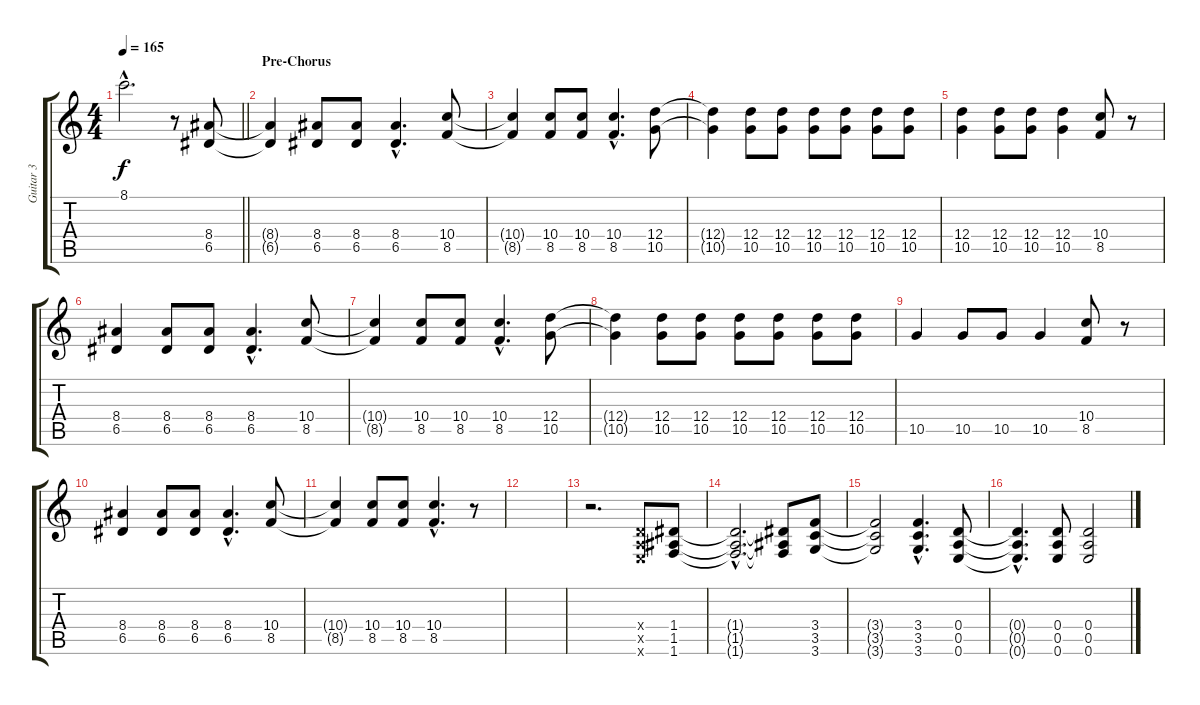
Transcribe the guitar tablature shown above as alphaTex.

\track ("Guitar 3" "Guitar 3") {instrument distortionguitar}
\staff {score tabs}
\tuning (E4 B3 G3 D3 A2 E2) {hide}
\ts (4 4)
\tempo 165
\clef g2
\barLineRight lightlight
\ks c
8.1{hac}.2{d dy f} r.8 (8.4 6.5).8 |
\section ("" "Pre-Chorus")
(8.4{t} 6.5{t}).4 (8.4 6.5).8 (8.4 6.5).8 (8.4{hac} 6.5{hac}).4{d} (10.4 8.5).8 |
(10.4{t} 8.5{t}).4 (10.4 8.5).8 (10.4 8.5).8 (10.4{hac} 8.5{hac}).4{d} (12.4 10.5).8 |
(12.4{t} 10.5{t}).4 (12.4 10.5).8 (12.4 10.5).8 (12.4 10.5).8 (12.4 10.5).8 (12.4 10.5).8 (12.4 10.5).8 |
(12.4 10.5).4 (12.4 10.5).8 (12.4 10.5).8 (12.4 10.5).4 (10.4 8.5).8 r.8 |
(8.4 6.5).4 (8.4 6.5).8 (8.4 6.5).8 (8.4{hac} 6.5{hac}).4{d} (10.4 8.5).8 |
(10.4{t} 8.5{t}).4 (10.4 8.5).8 (10.4 8.5).8 (10.4{hac} 8.5{hac}).4{d} (12.4 10.5).8 |
(12.4{t} 10.5{t}).4 (12.4 10.5).8 (12.4 10.5).8 (12.4 10.5).8 (12.4 10.5).8 (12.4 10.5).8 (12.4 10.5).8 |
10.5.4 10.5.8 10.5.8 10.5.4 (10.4 8.5).8 r.8 |
(8.4 6.5).4 (8.4 6.5).8 (8.4 6.5).8 (8.4{hac} 6.5{hac}).4{d} (10.4 8.5).8 |
(10.4{t} 8.5{t}).4 (10.4 8.5).8 (10.4 8.5).8 (10.4{hac} 8.5{hac}).4{d} r.8 |
|
r.2{d} (0.4{x} 0.5{x} 0.6{x}).8 (1.4 1.5 1.6).8 |
(1.4{hac t} 1.5{hac t} 1.6{hac t}).2{d} (1.4{t} 1.5{t} 1.6{t}).8 (3.4 3.5 3.6).8 |
(3.4{t} 3.5{t} 3.6{t}).2 (3.4{hac} 3.5{hac} 3.6{hac}).4{d} (0.4 0.5 0.6).8 |
(0.4{hac t} 0.5{hac t} 0.6{hac t}).4{d} (0.4 0.5 0.6).8 (0.4 0.5 0.6).2
